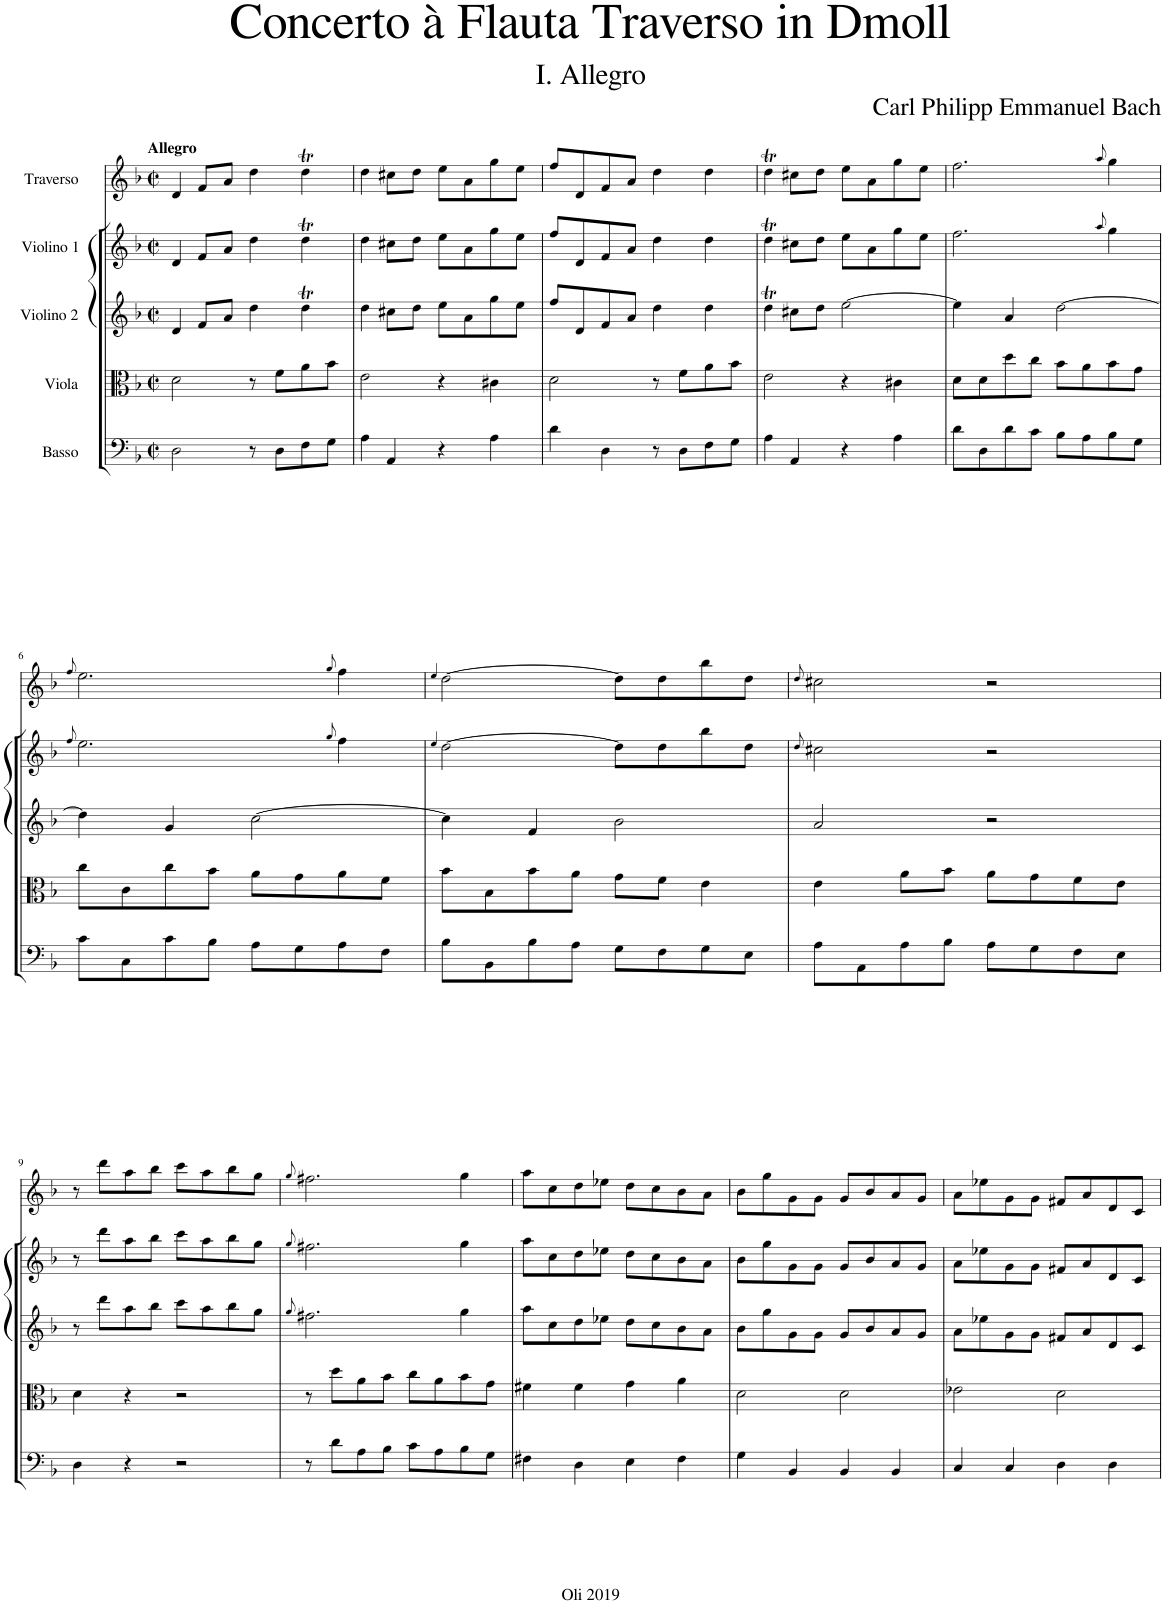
**kern	**kern	**kern	**kern	**kern
*part5	*part4	*part3	*part2	*part1
*staff5	*staff4	*staff3	*staff2	*staff1
*I"Basso	*I"Viola	*I"Violino 2	*I"Violino 1	*I"Traverso
*	*I'Vla	*I'Vln	*I'Vln	*
*clefF4	*clefC3	*clefG2	*clefG2	*clefG2
*k[b-]	*k[b-]	*k[b-]	*k[b-]	*k[b-]
*M2/2	*M2/2	*M2/2	*M2/2	*M2/2
*met(c|)	*met(c|)	*met(c|)	*met(c|)	*met(c|)
=1	=1	=1	=1	=1
!	!	!	!	!LO:TX:a:B:t=Allegro
2D\	2d\	4d/	4d/	4d/
.	.	8f/L	8f/L	8f/L
.	.	8a/J	8a/J	8a/J
8r	8r	4dd\	4dd\	4dd\
8D\L	8f\L	.	.	.
8F\	8a\	4ddT\	4ddT\	4ddT\
8G\J	8b-\J	.	.	.
=2	=2	=2	=2	=2
4A\	2e\	4dd\	4dd\	4dd\
4AA/	.	8cc#X\L	8cc#X\L	8cc#X\L
.	.	8dd\J	8dd\J	8dd\J
4r	4r	8ee\L	8ee\L	8ee\L
.	.	8a\	8a\	8a\
4A\	4c#X\	8gg\	8gg\	8gg\
.	.	8ee\J	8ee\J	8ee\J
=3	=3	=3	=3	=3
4d\	2d\	8ff/L	8ff/L	8ff/L
.	.	8d/	8d/	8d/
4D\	.	8f/	8f/	8f/
.	.	8a/J	8a/J	8a/J
8r	8r	4dd\	4dd\	4dd\
8D\L	8f\L	.	.	.
8F\	8a\	4dd\	4dd\	4dd\
8G\J	8b-\J	.	.	.
=4	=4	=4	=4	=4
4A\	2e\	4ddT\	4ddT\	4ddT\
4AA/	.	8cc#X\L	8cc#X\L	8cc#X\L
.	.	8dd\J	8dd\J	8dd\J
4r	4r	[2ee\	8ee\L	8ee\L
.	.	.	8a\	8a\
4A\	4c#X\	.	8gg\	8gg\
.	.	.	8ee\J	8ee\J
=5	=5	=5	=5	=5
8d\L	8d\L	4ee\]	2.ff\	2.ff\
8D\	8d\	.	.	.
8d\	8dd\	4a/	.	.
8c\J	8cc\J	.	.	.
8B-\L	8b-\L	[2dd\	.	.
8A\	8a\	.	.	.
.	.	.	8qaa/	8qaa/
8B-\	8b-\	.	4gg\	4gg\
8G\J	8g\J	.	.	.
!!LO:LB:g=z
=6	=6	=6	=6	=6
.	.	.	8qff/	8qff/
8c\L	8cc\L	4dd\]	2.ee\	2.ee\
8C\	8c\	.	.	.
8c\	8cc\	4g/	.	.
8B-\J	8b-\J	.	.	.
8A\L	8a\L	[2cc\	.	.
8G\	8g\	.	.	.
.	.	.	8qgg/	8qgg/
8A\	8a\	.	4ff\	4ff\
8F\J	8f\J	.	.	.
=7	=7	=7	=7	=7
.	.	.	4qee/	4qee/
8B-\L	8b-\L	4cc\]	[2dd\	[2dd\
8BB-\	8B-\	.	.	.
8B-\	8b-\	4f/	.	.
8A\J	8a\J	.	.	.
8G\L	8g\L	2b-\	8dd\L]	8dd\L]
8F\	8f\J	.	8dd\	8dd\
8G\	4e\	.	8bb-\	8bb-\
8E\J	.	.	8dd\J	8dd\J
=8	=8	=8	=8	=8
.	.	.	8qdd/	8qdd/
8A\L	4e\	2a/	2cc#X\	2cc#X\
8AA\	.	.	.	.
8A\	8a\L	.	.	.
8B-\J	8b-\J	.	.	.
8A\L	8a\L	2r	2r	2r
8G\	8g\	.	.	.
8F\	8f\	.	.	.
8E\J	8e\J	.	.	.
!!LO:LB:g=z
=9	=9	=9	=9	=9
4D\	4d\	8r	8r	8r
.	.	8ddd\L	8ddd\L	8ddd\L
4r	4r	8aa\	8aa\	8aa\
.	.	8bb-\J	8bb-\J	8bb-\J
2r	2r	8ccc\L	8ccc\L	8ccc\L
.	.	8aa\	8aa\	8aa\
.	.	8bb-\	8bb-\	8bb-\
.	.	8gg\J	8gg\J	8gg\J
=10	=10	=10	=10	=10
.	.	8qgg/	8qgg/	8qgg/
8r	8r	2.ff#X\	2.ff#X\	2.ff#X\
8d\L	8dd\L	.	.	.
8A\	8a\	.	.	.
8B-\J	8b-\J	.	.	.
8c\L	8cc\L	.	.	.
8A\	8a\	.	.	.
8B-\	8b-\	4gg\	4gg\	4gg\
8G\J	8g\J	.	.	.
=11	=11	=11	=11	=11
4F#X\	4f#X\	8aa\L	8aa\L	8aa\L
.	.	8cc\	8cc\	8cc\
4D\	4f#\	8dd\	8dd\	8dd\
.	.	8ee-X\J	8ee-X\J	8ee-X\J
4E\	4g\	8dd\L	8dd\L	8dd\L
.	.	8cc\	8cc\	8cc\
4F#\	4a\	8b-\	8b-\	8b-\
.	.	8a\J	8a\J	8a\J
=12	=12	=12	=12	=12
4G\	2d\	8b-\L	8b-\L	8b-\L
.	.	8gg\	8gg\	8gg\
4BB-/	.	8g\	8g\	8g\
.	.	8g\J	8g\J	8g\J
4BB-/	2d\	8g/L	8g/L	8g/L
.	.	8b-/	8b-/	8b-/
4BB-/	.	8a/	8a/	8a/
.	.	8g/J	8g/J	8g/J
=13	=13	=13	=13	=13
4C/	2e-X\	8a\L	8a\L	8a\L
.	.	8ee-X\	8ee-X\	8ee-X\
4C/	.	8g\	8g\	8g\
.	.	8g\J	8g\J	8g\J
4D\	2d\	8f#X/L	8f#X/L	8f#X/L
.	.	8a/	8a/	8a/
4D\	.	8d/	8d/	8d/
.	.	8c/J	8c/J	8c/J
=	=	=	=	=
*-	*-	*-	*-	*-
